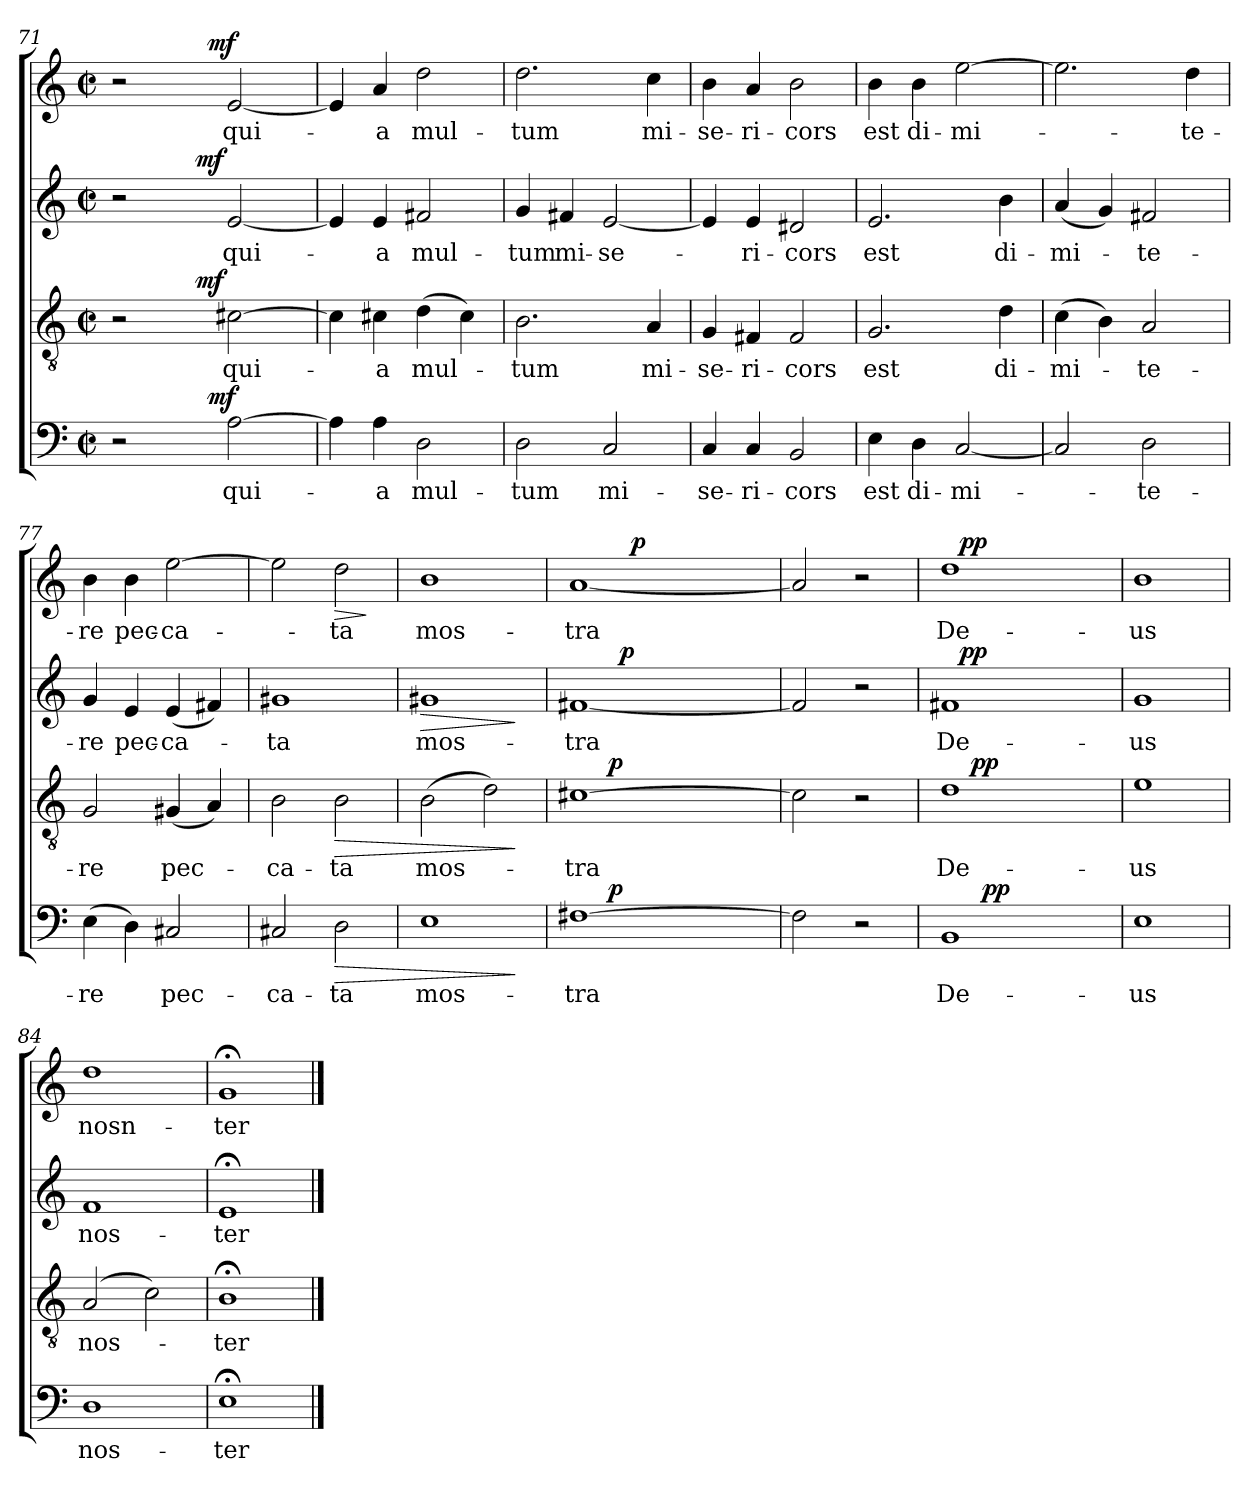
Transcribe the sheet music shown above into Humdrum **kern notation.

**kern	**text	**dynam	**kern	**text	**dynam	**kern	**text	**dynam	**kern	**text	**dynam
*part4	*part4	*part4	*part3	*part3	*part3	*part2	*part2	*part2	*part1	*part1	*part1
*staff4	*staff4	*staff4	*staff3	*staff3	*staff3	*staff2	*staff2	*staff2	*staff1	*staff1	*staff1
!!LO:PB:g=z
*clefF4	*	*	*clefGv2	*	*	*clefG2	*	*	*clefG2	*	*
*k[]	*	*	*k[]	*	*	*k[]	*	*	*k[]	*	*
*C:	*	*	*C:	*	*	*C:	*	*	*C:	*	*
*M2/2	*	*	*M2/2	*	*	*M2/2	*	*	*M2/2	*	*
*met(c|)	*	*	*met(c|)	*	*	*met(c|)	*	*	*met(c|)	*	*
=71	=71	=71	=71	=71	=71	=71	=71	=71	=71	=71	=71
*^	*	*	*^	*	*	*^	*	*	*^	*	*
2r	4..ryy	.	.	2r	4ryy	.	.	2r	4ryy	.	.	2r	4..ryy	.	.
.	.	.	.	.	8ryy	.	.	.	8ryy	.	.	.	.	.	.
.	.	.	.	.	32ryy	.	.	.	32ryy	.	.	.	.	.	.
!	!	!	!	!	!	!	!LO:DY:a	!	!	!	!LO:DY:a	!	!	!	!
.	.	.	.	.	2ryy	.	mf	.	2ryy	.	mf	.	.	.	.
!	!	!	!LO:DY:a	!	!	!	!	!	!	!	!	!	!	!	!LO:DY:a
.	2ryy	.	mf	.	.	.	.	.	.	.	.	.	2ryy	.	mf
!	!	!LO:LY:b	!	!	!	!LO:LY:b	!	!	!	!LO:LY:b	!	!	!	!LO:LY:b	!
[>2A\	.	qui-	.	[>2c#X\	.	qui-	.	[<2e/	.	qui-	.	[<2e/	.	qui-	.
.	.	.	.	.	16.ryy	.	.	.	16.ryy	.	.	.	.	.	.
.	16ryy	.	.	.	.	.	.	.	.	.	.	.	16ryy	.	.
*v	*v	*	*	*	*	*	*	*v	*v	*	*	*v	*v	*	*
*	*	*	*v	*v	*	*	*	*	*	*	*	*
=72	=72	=72	=72	=72	=72	=72	=72	=72	=72	=72	=72
4A\]	.	.	4c#\]	.	.	4e/]	.	.	4e/]	.	.
!	!LO:LY:b	!	!	!LO:LY:b	!	!	!LO:LY:b	!	!	!LO:LY:b	!
4A\	-a	.	4c#X\	-a	.	4e/	-a	.	4a/	-a	.
!	!LO:LY:b	!	!	!LO:LY:b	!	!	!LO:LY:b	!	!	!LO:LY:b	!
2D\	mul-	.	(>4d\	mul-	.	2f#X/	mul-	.	2dd\	mul-	.
.	.	.	4c#\)	.	.	.	.	.	.	.	.
=73	=73	=73	=73	=73	=73	=73	=73	=73	=73	=73	=73
!	!LO:LY:b	!	!	!LO:LY:b	!	!	!LO:LY:b	!	!	!LO:LY:b	!
2D\	-tum	.	2.B\	-tum	.	4g/	-tum	.	2.dd\	-tum	.
!	!	!	!	!	!	!	!LO:LY:b	!	!	!	!
.	.	.	.	.	.	4f#X/	mi-	.	.	.	.
!	!LO:LY:b	!	!	!	!	!	!LO:LY:b	!	!	!	!
2C/	mi-	.	.	.	.	[<2e/	-se-	.	.	.	.
!	!	!	!	!LO:LY:b	!	!	!	!	!	!LO:LY:b	!
.	.	.	4A/	mi-	.	.	.	.	4cc\	mi-	.
=74	=74	=74	=74	=74	=74	=74	=74	=74	=74	=74	=74
!	!LO:LY:b	!	!	!LO:LY:b	!	!	!	!	!	!LO:LY:b	!
4C/	-se-	.	4G/	-se-	.	4e/]	.	.	4b\	-se-	.
!	!LO:LY:b	!	!	!LO:LY:b	!	!	!LO:LY:b	!	!	!LO:LY:b	!
4C/	-ri-	.	4F#X/	-ri-	.	4e/	-ri-	.	4a/	-ri-	.
!	!LO:LY:b	!	!	!LO:LY:b	!	!	!LO:LY:b	!	!	!LO:LY:b	!
2BB/	-cors	.	2F#/	-cors	.	2d#X/	-cors	.	2b\	-cors	.
=75	=75	=75	=75	=75	=75	=75	=75	=75	=75	=75	=75
!	!LO:LY:b	!	!	!LO:LY:b	!	!	!LO:LY:b	!	!	!LO:LY:b	!
4E\	est	.	2.G/	est	.	2.e/	est	.	4b\	est	.
!	!LO:LY:b	!	!	!	!	!	!	!	!	!LO:LY:b	!
4D\	di-	.	.	.	.	.	.	.	4b\	di-	.
!	!LO:LY:b	!	!	!	!	!	!	!	!	!LO:LY:b	!
[<2C/	-mi-	.	.	.	.	.	.	.	[>2ee\	-mi-	.
!	!	!	!	!LO:LY:b	!	!	!LO:LY:b	!	!	!	!
.	.	.	4d\	di-	.	4b\	di-	.	.	.	.
=76	=76	=76	=76	=76	=76	=76	=76	=76	=76	=76	=76
!	!	!	!	!LO:LY:b	!	!	!LO:LY:b	!	!	!	!
2C/]	.	.	(>4c\	-mi-	.	(<4a/	-mi-	.	2.ee\]	.	.
.	.	.	4B\)	.	.	4g/)	.	.	.	.	.
!	!LO:LY:b	!	!	!LO:LY:b	!	!	!LO:LY:b	!	!	!	!
2D\	-te-	.	2A/	-te-	.	2f#X/	-te-	.	.	.	.
!	!	!	!	!	!	!	!	!	!	!LO:LY:b	!
.	.	.	.	.	.	.	.	.	4dd\	-te-	.
=77	=77	=77	=77	=77	=77	=77	=77	=77	=77	=77	=77
!	!LO:LY:b	!	!	!LO:LY:b	!	!	!LO:LY:b	!	!	!LO:LY:b	!
(>4E\	-re	.	2G/	-re	.	4g/	-re	.	4b\	-re	.
!	!	!	!	!	!	!	!LO:LY:b	!	!	!LO:LY:b	!
4D\)	.	.	.	.	.	4e/	pec-	.	4b\	pec-	.
!	!LO:LY:b	!	!	!LO:LY:b	!	!	!LO:LY:b:rj	!	!	!LO:LY:b:rj	!
2C#X/	pec-	.	(<4G#X/	pec-	.	(<4e/	-ca-	.	[<2ee\	-ca-	.
.	.	.	4A/)	.	.	4f#X/)	.	.	.	.	.
!!LO:LB:g=z
=78	=78	=78	=78	=78	=78	=78	=78	=78	=78	=78	=78
!	!LO:LY:b	!	!	!LO:LY:b	!	!	!LO:LY:b	!	!	!	!
2C#X/	-ca-	.	2B\	-ca-	.	1g#X	-ta	.	2ee\]	.	.
!	!LO:LY:b	!LO:HP:b	!	!LO:LY:b	!LO:HP:b	!	!	!	!	!LO:LY:b	!LO:HP:b
2D\	-ta	>	2B\	-ta	>	.	.	.	2dd\	-ta	>
.	.	.	.	.	.	.	.	.	.	.	]
=79	=79	=79	=79	=79	=79	=79	=79	=79	=79	=79	=79
!	!LO:LY:b	!	!	!LO:LY:b	!	!	!LO:LY:b	!LO:HP:b	!	!LO:LY:b	!
1E	mos-	.	(>2B\	mos-	.	1g#X	mos-	>	1b	mos-	.
.	.	.	2d\)	.	.	.	.	.	.	.	.
.	.	]	.	.	]	.	.	]	.	.	.
=80	=80	=80	=80	=80	=80	=80	=80	=80	=80	=80	=80
!	!LO:LY:b	!	!	!LO:LY:b	!	!	!LO:LY:b	!	!	!LO:LY:b	!
*^	*	*	*^	*	*	*^	*	*	*^	*	*
[>1F#X	8ryy	-tra	.	[>1c#X	8ryy	-tra	.	[<1f#X	8.ryy	-tra	.	[<1a	8..ryy	-tra	.
.	32ryy	.	.	.	32ryy	.	.	.	.	.	.	.	.	.	.
!	!	!	!LO:DY:a	!	!	!	!LO:DY:a	!	!	!	!	!	!	!	!
.	2ryy	.	p	.	2ryy	.	p	.	.	.	.	.	.	.	.
!	!	!	!	!	!	!	!	!	!	!	!LO:DY:a	!	!	!	!
.	.	.	.	.	.	.	.	.	2ryy	.	p	.	.	.	.
!	!	!	!	!	!	!	!	!	!	!	!	!	!	!	!LO:DY:a
.	.	.	.	.	.	.	.	.	.	.	.	.	2ryy	.	p
.	4ryy	.	.	.	4ryy	.	.	.	.	.	.	.	.	.	.
.	.	.	.	.	.	.	.	.	4ryy	.	.	.	.	.	.
.	.	.	.	.	.	.	.	.	.	.	.	.	4ryy	.	.
.	16.ryy	.	.	.	16.ryy	.	.	.	.	.	.	.	.	.	.
.	.	.	.	.	.	.	.	.	16ryy	.	.	.	.	.	.
.	.	.	.	.	.	.	.	.	.	.	.	.	32ryy	.	.
*v	*v	*	*	*	*	*	*	*v	*v	*	*	*v	*v	*	*
*	*	*	*v	*v	*	*	*	*	*	*	*	*
=81	=81	=81	=81	=81	=81	=81	=81	=81	=81	=81	=81
2F#\]	.	.	2c#\]	.	.	2f#/]	.	.	2a/]	.	.
2r	.	.	2r	.	.	2r	.	.	2r	.	.
=82	=82	=82	=82	=82	=82	=82	=82	=82	=82	=82	=82
!	!LO:LY:b	!	!	!LO:LY:b	!	!	!LO:LY:b	!	!	!LO:LY:b	!
*^	*	*	*^	*	*	*^	*	*	*^	*	*
1BB	8ryy	De-	.	1d	16.ryy	De-	.	1f#X	16ryy	De-	.	1dd	16ryy	De-	.
!	!	!	!	!	!	!	!	!	!	!	!LO:DY:a	!	!	!	!LO:DY:a
.	.	.	.	.	.	.	.	.	2...ryy	.	pp	.	2...ryy	.	pp
!	!	!	!	!	!	!	!LO:DY:a	!	!	!	!	!	!	!	!
.	.	.	.	.	2ryy	.	pp	.	.	.	.	.	.	.	.
!	!	!	!LO:DY:a	!	!	!	!	!	!	!	!	!	!	!	!
.	2..ryy	.	pp	.	.	.	.	.	.	.	.	.	.	.	.
.	.	.	.	.	4ryy	.	.	.	.	.	.	.	.	.	.
.	.	.	.	.	8ryy	.	.	.	.	.	.	.	.	.	.
.	.	.	.	.	32ryy	.	.	.	.	.	.	.	.	.	.
=83	=83	=83	=83	=83	=83	=83	=83	=83	=83	=83	=83	=83	=83	=83	=83
!	!	!LO:LY:b	!	!	!	!LO:LY:b	!	!	!	!LO:LY:b	!	!	!	!LO:LY:b	!
*v	*v	*	*	*	*	*	*	*v	*v	*	*	*v	*v	*	*
*	*	*	*v	*v	*	*	*	*	*	*	*	*
1E	-us	.	1e	-us	.	1g	-us	.	1b	-us	.
=84	=84	=84	=84	=84	=84	=84	=84	=84	=84	=84	=84
!	!LO:LY:b	!	!	!LO:LY:b	!	!	!LO:LY:b	!	!	!LO:LY:b:rj	!
1D	nos-	.	(2A/	nos-	.	1f	nos-	.	1dd	nosn-	.
.	.	.	2c\)	.	.	.	.	.	.	.	.
=85	=85	=85	=85	=85	=85	=85	=85	=85	=85	=85	=85
!	!LO:LY:b	!	!	!LO:LY:b	!	!	!LO:LY:b	!	!	!LO:LY:b	!
1E;<	-ter	.	1B;<	-ter	.	1e;	-ter	.	1g;	-ter	.
==	==	==	==	==	==	==	==	==	==	==	==
*-	*-	*-	*-	*-	*-	*-	*-	*-	*-	*-	*-
